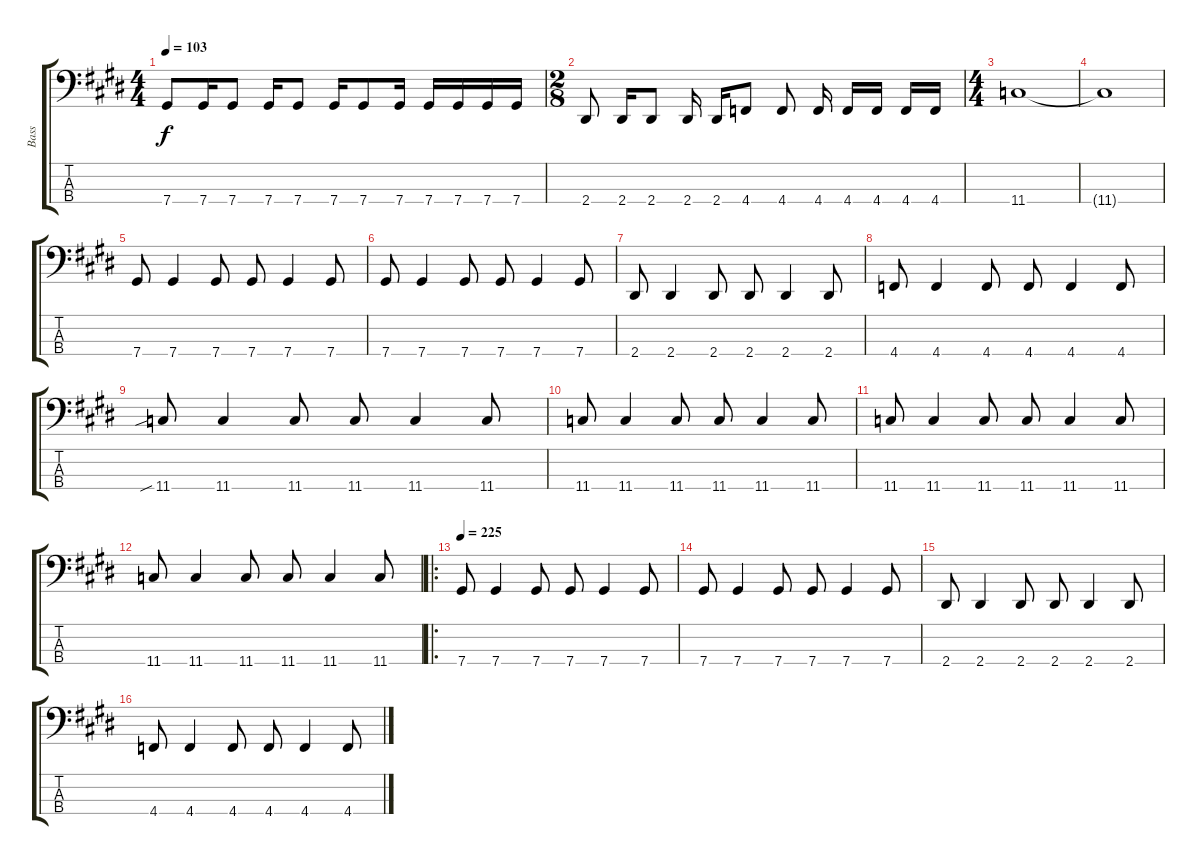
\track ("Bass" "Bass") {instrument electricbasspick}
\staff {score tabs}
\tuning (Gb2 Db2 Ab1 Db1) {hide}
\ts (4 4)
\tempo 103
\clef f4
\ks e
7.4.8{dy f} 7.4.16 7.4.8 7.4.16 7.4.8 7.4.16 7.4.8 7.4.16 7.4.16 7.4.16 7.4.16 7.4.16 |
\ts (2 8)
\ks c#minor
2.4.8 2.4.16 2.4.8 2.4.16 2.4.16 4.4.8 4.4.8 4.4.16 4.4.16 4.4.16 4.4.16 4.4.16 |
\ts (4 4)
\ks e
11.4.1 |
\ks c#minor
11.4{t}.1 |
\ks e
7.4.8 7.4.4 7.4.8 7.4.8 7.4.4 7.4.8 |
\ks c#minor
7.4.8 7.4.4 7.4.8 7.4.8 7.4.4 7.4.8 |
\ks e
2.4.8 2.4.4 2.4.8 2.4.8 2.4.4 2.4.8 |
\ks c#minor
4.4.8 4.4.4 4.4.8 4.4.8 4.4.4 4.4.8 |
\ks e
11.4{sib}.8 11.4.4 11.4.8 11.4.8 11.4.4 11.4.8 |
\ks c#minor
11.4.8 11.4.4 11.4.8 11.4.8 11.4.4 11.4.8 |
\ks e
11.4.8 11.4.4 11.4.8 11.4.8 11.4.4 11.4.8 |
\ks c#minor
11.4.8 11.4.4 11.4.8 11.4.8 11.4.4 11.4.8 |
\ro
\tempo 225
\ks e
7.4.8 7.4.4 7.4.8 7.4.8 7.4.4 7.4.8 |
\ks c#minor
7.4.8 7.4.4 7.4.8 7.4.8 7.4.4 7.4.8 |
2.4.8 2.4.4 2.4.8 2.4.8 2.4.4 2.4.8 |
4.4.8 4.4.4 4.4.8 4.4.8 4.4.4 4.4.8
